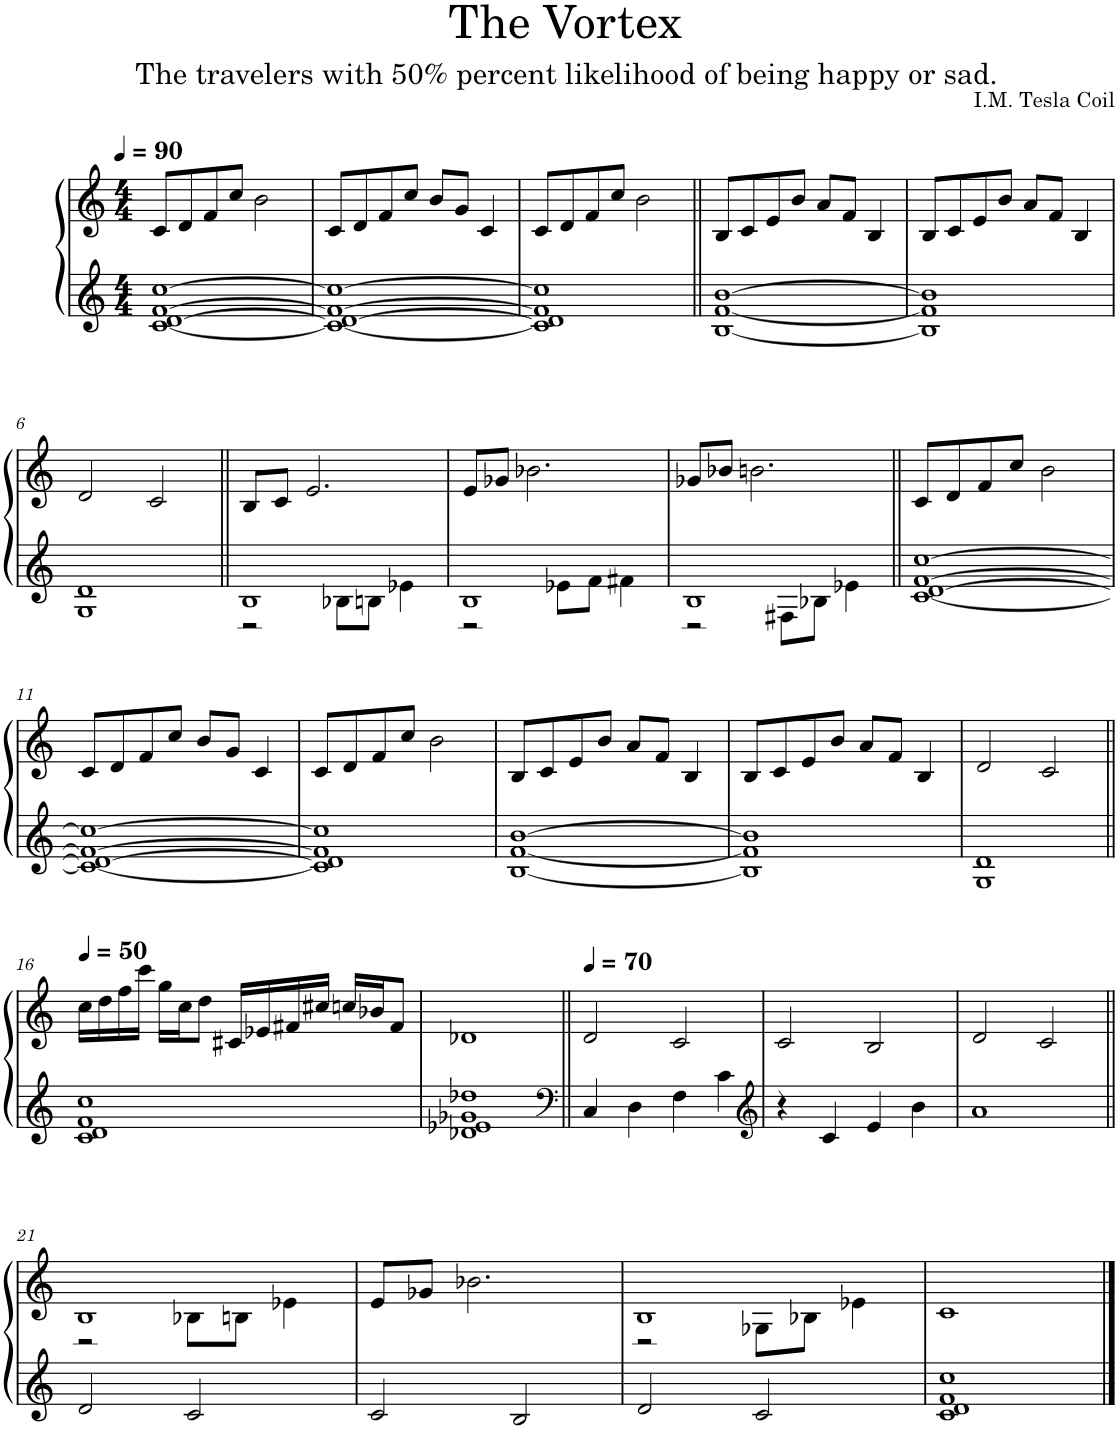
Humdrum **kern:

**kern	**kern
*part1	*part1
*staff2	*staff1
*I"Piano	*
*I'Pno.	*
*clefG2	*clefG2
*k[]	*k[]
*M4/4	*M4/4
*MM90	*MM90
=1	=1
[1c [1d [1f [1cc	8c/L
.	8d/
.	8f/
.	8cc/J
.	2b\
=2	=2
1c_ 1d_ 1f_ 1cc_	8c/L
.	8d/
.	8f/
.	8cc/J
.	8b/L
.	8g/J
.	4c/
=3	=3
1c] 1d] 1f] 1cc]	8c/L
.	8d/
.	8f/
.	8cc/J
.	2b\
=4||	=4||
[1B [1f [1b	8B/L
.	8c/
.	8e/
.	8b/J
.	8a/L
.	8f/J
.	4B/
=5	=5
1B] 1f] 1b]	8B/L
.	8c/
.	8e/
.	8b/J
.	8a/L
.	8f/J
.	4B/
!!LO:LB:g=z
=6	=6
1G 1d	2d/
.	2c/
=7||	=7||
*^	*
1B	2r	8B/L
.	.	8c/J
.	.	2.e/
.	8B-X\L	.
.	8Bn\J	.
.	4e-X\	.
=8	=8	=8
1B	2r	8e/L
.	.	8g-X/J
.	.	2.b-X\
.	8e-X\L	.
.	8f\J	.
.	4f#X\	.
=9	=9	=9
1B	2r	8g-X/L
.	.	8b-X/J
.	.	2.bn\
.	8F#X\L	.
.	8B-X\J	.
.	4e-X\	.
*v	*v	*
=10||	=10||
[1c [1d [1f [1cc	8c/L
.	8d/
.	8f/
.	8cc/J
.	2b\
!!LO:LB:g=z
=11	=11
1c_ 1d_ 1f_ 1cc_	8c/L
.	8d/
.	8f/
.	8cc/J
.	8b/L
.	8g/J
.	4c/
=12	=12
1c] 1d] 1f] 1cc]	8c/L
.	8d/
.	8f/
.	8cc/J
.	2b\
=13	=13
[1B [1f [1b	8B/L
.	8c/
.	8e/
.	8b/J
.	8a/L
.	8f/J
.	4B/
=14	=14
1B] 1f] 1b]	8B/L
.	8c/
.	8e/
.	8b/J
.	8a/L
.	8f/J
.	4B/
=15	=15
1G 1d	2d/
.	2c/
!!LO:LB:g=z
=16||	=16||
*	*MM50
1c 1d 1f 1cc	16cc\LL
.	16dd\
.	16ff\
.	16ccc\JJ
.	16gg\LL
.	16cc\J
.	8dd\J
.	16c#X/LL
.	16e-X/
.	16f#X/
.	16cc#X/JJ
.	16ccn/LL
.	16b-X/J
.	8f#/J
=17	=17
1d-X 1e-X 1g-X 1dd-X	1d-X
=18||	=18||
*clefF4	*
*	*MM70
4C/	2d/
4D\	.
4F\	2c/
4c\	.
=19	=19
*clefG2	*
4r	2c/
4c/	.
4e/	2B/
4b\	.
=20	=20
1a	2d/
.	2c/
!!LO:LB:g=z
=21||	=21||
*	*^
2d/	1B	2r
2c/	.	8B-X\L
.	.	8Bn\J
.	.	4e-X\
*	*v	*v
=22	=22
2c/	8e/L
.	8g-X/J
.	2.b-X\
2B/	.
=23	=23
*	*^
2d/	1B	2r
2c/	.	8G-X\L
.	.	8B-X\J
.	.	4e-X\
*	*v	*v
=24	=24
1c 1d 1f 1cc	1c
==	==
*-	*-
